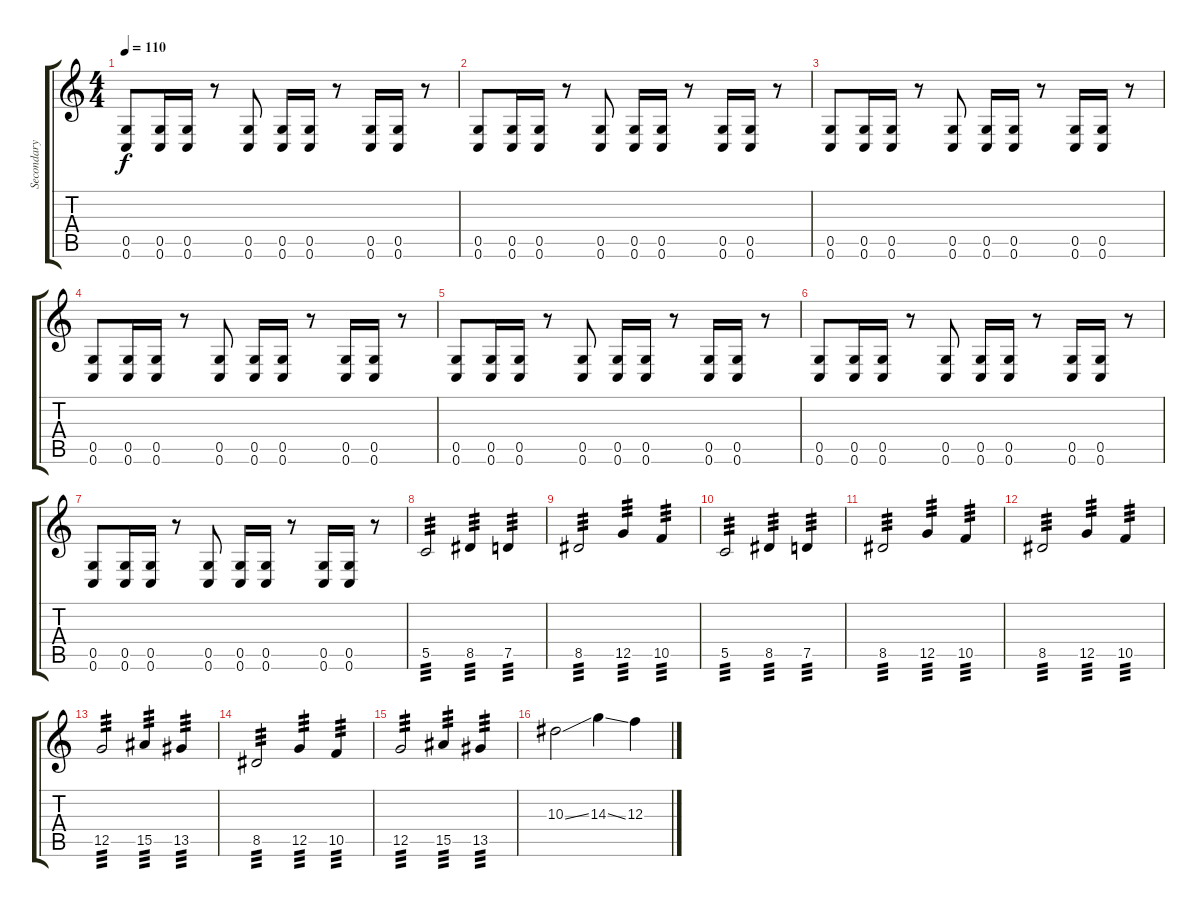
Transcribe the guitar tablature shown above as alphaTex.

\track ("Secondary gitbox" "Secondary ") {instrument overdrivenguitar}
\staff {score tabs}
\tuning (D4 A3 F3 C3 G2 C2) {hide}
\ts (4 4)
\tempo 110
\clef g2
\ks c
(0.5 0.6).8{dy f} (0.5 0.6).16 (0.5 0.6).16 r.8 (0.5 0.6).8 (0.5 0.6).16 (0.5 0.6).16 r.8 (0.5 0.6).16 (0.5 0.6).16 r.8 |
(0.5 0.6).8 (0.5 0.6).16 (0.5 0.6).16 r.8 (0.5 0.6).8 (0.5 0.6).16 (0.5 0.6).16 r.8 (0.5 0.6).16 (0.5 0.6).16 r.8 |
(0.5 0.6).8 (0.5 0.6).16 (0.5 0.6).16 r.8 (0.5 0.6).8 (0.5 0.6).16 (0.5 0.6).16 r.8 (0.5 0.6).16 (0.5 0.6).16 r.8 |
(0.5 0.6).8 (0.5 0.6).16 (0.5 0.6).16 r.8 (0.5 0.6).8 (0.5 0.6).16 (0.5 0.6).16 r.8 (0.5 0.6).16 (0.5 0.6).16 r.8 |
(0.5 0.6).8 (0.5 0.6).16 (0.5 0.6).16 r.8 (0.5 0.6).8 (0.5 0.6).16 (0.5 0.6).16 r.8 (0.5 0.6).16 (0.5 0.6).16 r.8 |
(0.5 0.6).8 (0.5 0.6).16 (0.5 0.6).16 r.8 (0.5 0.6).8 (0.5 0.6).16 (0.5 0.6).16 r.8 (0.5 0.6).16 (0.5 0.6).16 r.8 |
(0.5 0.6).8 (0.5 0.6).16 (0.5 0.6).16 r.8 (0.5 0.6).8 (0.5 0.6).16 (0.5 0.6).16 r.8 (0.5 0.6).16 (0.5 0.6).16 r.8 |
5.5.2{tp 3} 8.5.4{tp 3} 7.5.4{tp 3} |
8.5.2{tp 3} 12.5.4{tp 3} 10.5.4{tp 3} |
5.5.2{tp 3} 8.5.4{tp 3} 7.5.4{tp 3} |
8.5.2{tp 3} 12.5.4{tp 3} 10.5.4{tp 3} |
8.5.2{tp 3} 12.5.4{tp 3} 10.5.4{tp 3} |
12.5.2{tp 3} 15.5.4{tp 3} 13.5.4{tp 3} |
8.5.2{tp 3} 12.5.4{tp 3} 10.5.4{tp 3} |
12.5.2{tp 3} 15.5.4{tp 3} 13.5.4{tp 3} |
10.3{ss}.2 14.3{ss}.4 12.3{ss}.4
